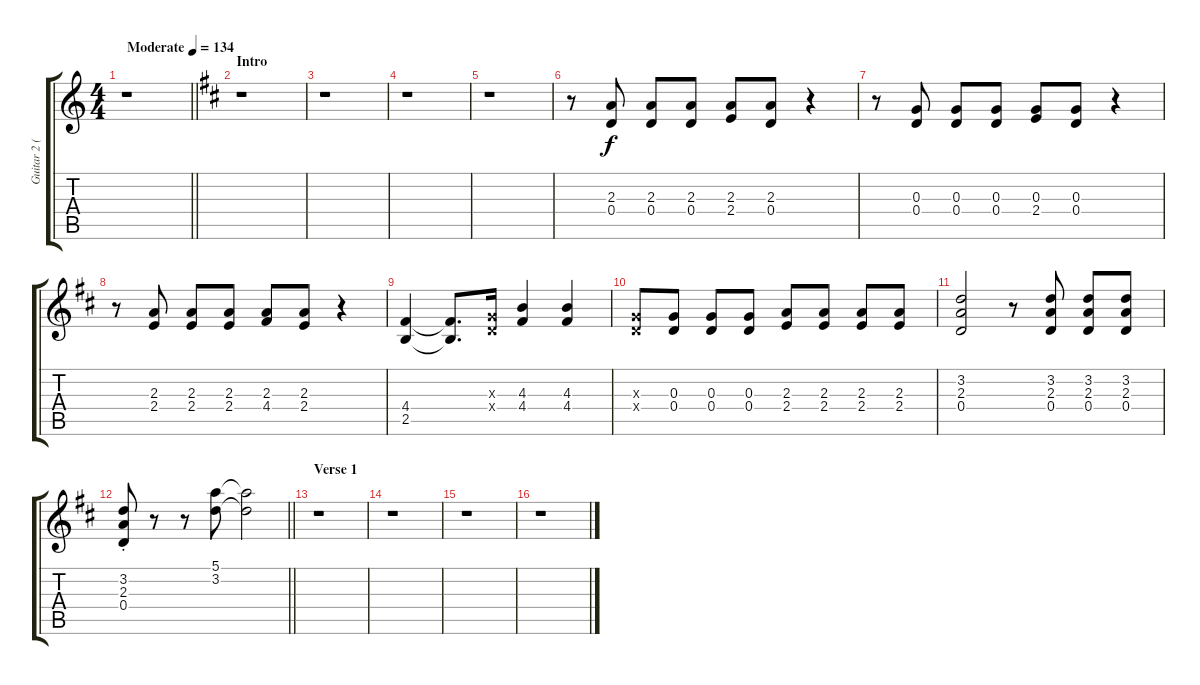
\track ("Guitar 2 (Rhythm + Guitar Solo)" "Guitar 2 (") {instrument distortionguitar}
\staff {score tabs}
\tuning (E4 B3 G3 D3 A2 E2) {hide}
\ts (4 4)
\tempo (134 "Moderate")
\clef g2
\barLineRight lightlight
\ks c
r.1{dy f instrument distortionguitar} |
\section ("" "Intro")
\ks d
r.1 |
r.1 |
r.1 |
r.1 |
r.8 (2.3 0.4).8 (2.3 0.4).8 (2.3 0.4).8 (2.3 2.4).8 (2.3 0.4).8 r.4 |
r.8 (0.3 0.4).8 (0.3 0.4).8 (0.3 0.4).8 (0.3 2.4).8 (0.3 0.4).8 r.4 |
r.8 (2.3 2.4).8 (2.3 2.4).8 (2.3 2.4).8 (2.3 4.4).8 (2.3 2.4).8 r.4 |
(4.4 2.5).4 (4.4{t} 2.5{t}).8{d} (0.3{x} 0.4{x}).16 (4.3 4.4).4 (4.3 4.4).4 |
(0.3{x} 0.4{x}).8 (0.3 0.4).8 (0.3 0.4).8 (0.3 0.4).8 (2.3 2.4).8 (2.3 2.4).8 (2.3 2.4).8 (2.3 2.4).8 |
(3.2 2.3 0.4).2 r.8 (3.2 2.3 0.4).8 (3.2 2.3 0.4).8 (3.2 2.3 0.4).8 |
\barLineRight lightlight
(3.2{st} 2.3 0.4).8 r.8 r.8 (5.1 3.2).8 (5.1{t} 3.2{t}).2 |
\section ("" "Verse 1")
r.1 |
r.1 |
r.1 |
r.1
